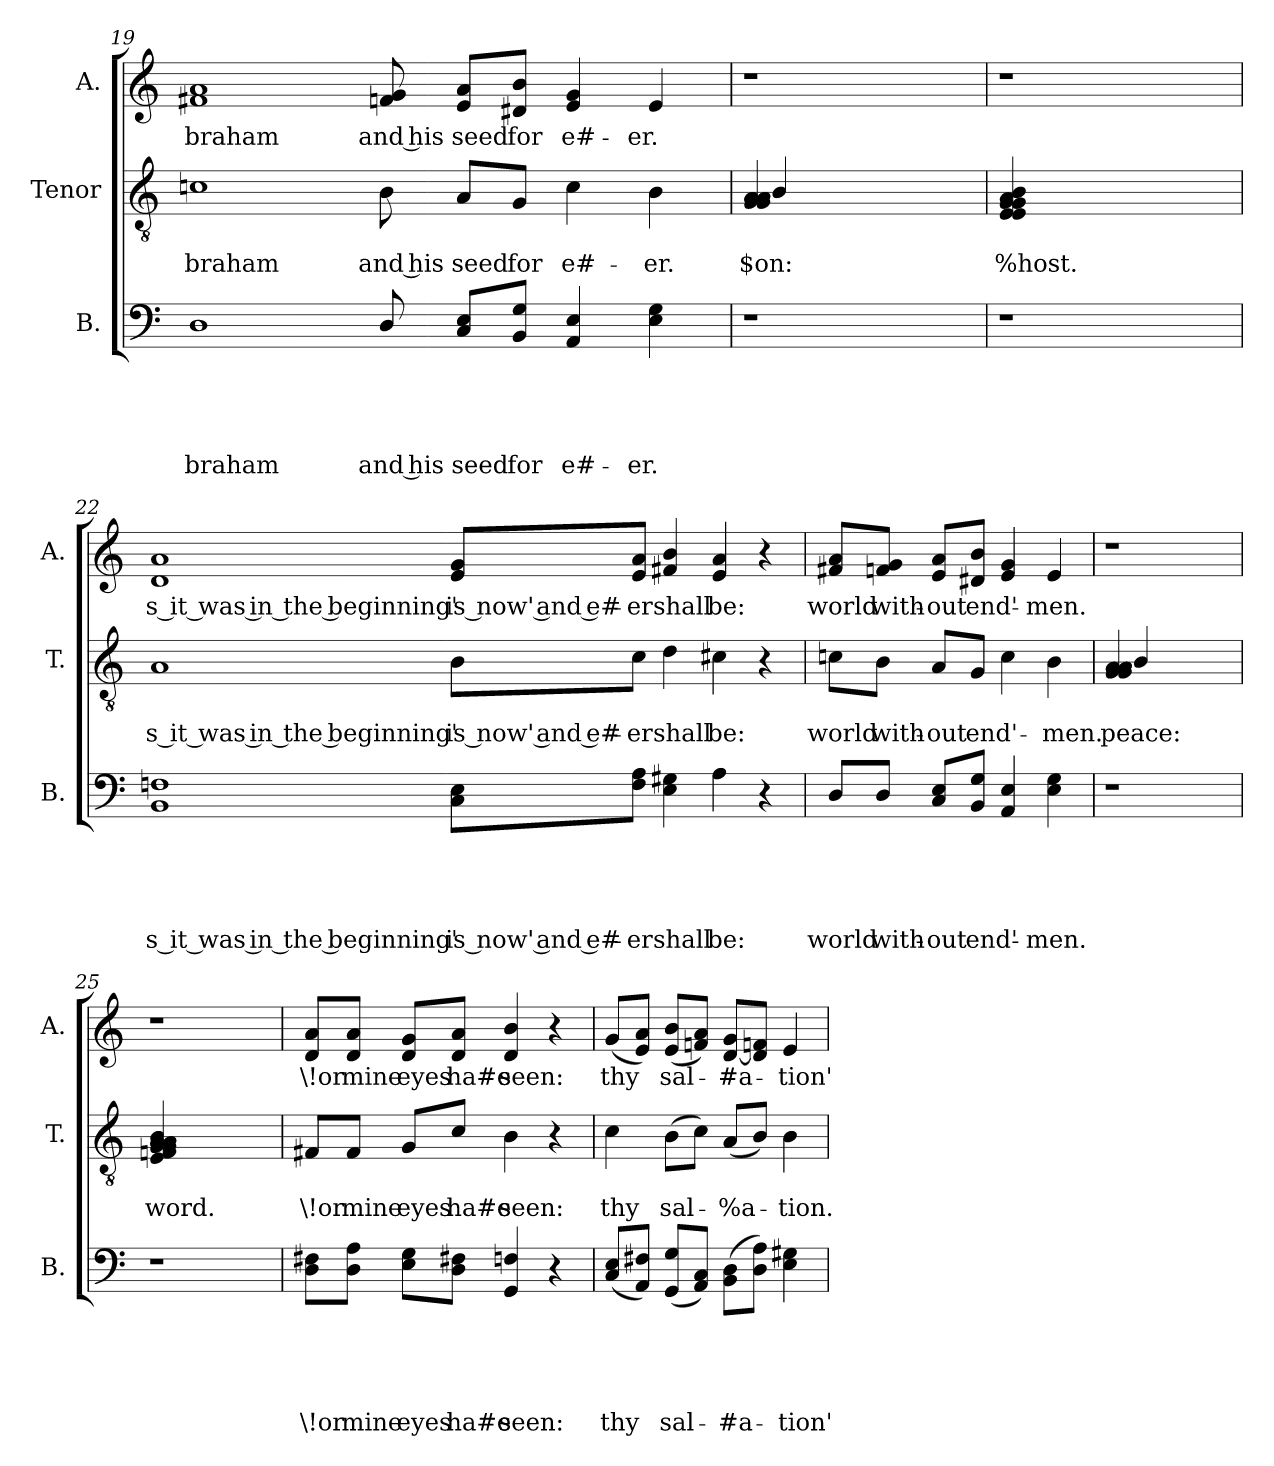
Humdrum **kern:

**kern	**text	**text	**text	**text	**text	**kern	**text	**text	**kern	**text
*part3	*part3	*part3	*part3	*part3	*part3	*part2	*part2	*part2	*part1	*part1
*staff3	*staff3	*staff3	*staff3	*staff3	*staff3	*staff2	*staff2	*staff2	*staff1	*staff1
*I"B.	*	*	*	*	*	*I"Tenor	*	*	*I"A.	*
*I'B.	*	*	*	*	*	*I'T.	*	*	*I'A.	*
!!LO:LB:g=z
*clefF4	*	*	*	*	*	*clefGv2	*	*	*clefG2	*
*k[]	*	*	*	*	*	*k[]	*	*	*k[]	*
*C:	*	*	*	*	*	*C:	*	*	*C:	*
=19	=19	=19	=19	=19	=19	=19	=19	=19	=19	=19
!	!	!	!	!	!LO:LY:b	!	!	!LO:LY:b	!	!LO:LY:b
1D	.	.	.	.	braham	1cn	.	braham	1f#X 1a	braham
!	!	!	!	!	!LO:LY:b:rj	!	!	!LO:LY:b:rj	!	!LO:LY:b:rj
8D/	.	.	.	.	and his	8B\	.	and his	8fn/ 8g/	and his
!	!	!	!	!	!LO:LY:b	!	!	!LO:LY:b	!	!LO:LY:b
8C/ 8E/L	.	.	.	.	seed	8A/L	.	seed	8e/ 8a/L	seed
!	!	!	!	!	!LO:LY:b	!	!	!LO:LY:b	!	!LO:LY:b
8BB/ 8G/J	.	.	.	.	for	8G/J	.	for	8d#X/ 8b/J	for
!	!	!	!	!	!LO:LY:b	!	!	!LO:LY:b	!	!LO:LY:b
4AA/ 4E/	.	.	.	.	e#-	4c\	.	e#-	4e/ 4g/	e#-
!	!	!	!	!	!LO:LY:b	!	!	!LO:LY:b	!	!LO:LY:b
4E\ 4G\	.	.	.	.	-er.	4B\	.	-er.	4e/	-er.
!!LO:LB:g=z
=20	=20	=20	=20	=20	=20	=20	=20	=20	=20	=20
!	!	!	!	!	!	!LO:TX:a:t=Full	!	!	!	!
!	!	!	!	!	!	!LO:N:n=1:head=solid	!	!	!	!
!	!	!	!	!	!	!LO:N:n=2:head=solid	!	!	!	!
!	!	!	!	!	!	!LO:N:n=3:head=solid	!	!	!	!
!	!	!	!	!	!	!LO:N:n=4:head=solid	!	!	!	!
!	!	!	!	!	!	!LO:N:n=5:head=solid	!	!	!	!
*	*	*	*	*	*	*^	*	*	*	*
!	!	!	!	!	!	!LO:N:n=6:head=solid	!LO:N:head=solid	!	!LO:LY:b	!	!
!	!	!	!	!	!	!	!	!	!LO:LY:b	!	!
1r	.	.	.	.	.	4G/ 4G/ 4A/ 4A/ 4A/ 4A/	4B/	.	$on:	1r	.
.	.	.	.	.	.	2.ryy	2.ryy	.	.	.	.
=21	=21	=21	=21	=21	=21	=21	=21	=21	=21	=21	=21
!	!	!	!	!	!	!LO:N:n=1:head=solid	!	!	!	!	!
!	!	!	!	!	!	!LO:N:n=2:head=solid	!	!	!	!	!
!	!	!	!	!	!	!LO:N:n=3:head=solid	!	!	!	!	!
!	!	!	!	!	!	!LO:N:n=4:head=solid	!	!	!	!	!
!	!	!	!	!	!	!LO:N:n=5:head=solid	!	!	!	!	!
!	!	!	!	!	!	!LO:N:n=6:head=solid	!	!	!LO:LY:b	!	!
*	*	*	*	*	*	*v	*v	*	*	*	*
1r	.	.	.	.	.	4E/ 4E/ 4G/ 4G/ 4A/ 4B/	.	%host.	1r	.
.	.	.	.	.	.	2.ryy	.	.	.	.
!!LO:LB:g=z
=22	=22	=22	=22	=22	=22	=22	=22	=22	=22	=22
!	!	!	!	!	!LO:LY:b	!	!	!LO:LY:b	!	!LO:LY:b
1BB 1Fn	.	.	.	.	s it was in the beginning'	1A	.	s it was in the beginning'	1d 1a	s it was in the beginning'
!	!	!	!	!	!LO:LY:b:rj	!	!	!LO:LY:b:rj	!	!LO:LY:b:rj
8C\ 8E\L	.	.	.	.	is now' and e#-	8B\L	.	is now' and e#-	8e/ 8g/L	is now' and e#-
!	!	!	!	!	!LO:LY:b	!	!	!LO:LY:b	!	!LO:LY:b
8F\ 8A\J	.	.	.	.	-er	8c\J	.	-er	8e/ 8a/J	-er
!	!	!	!	!	!LO:LY:b	!	!	!LO:LY:b	!	!LO:LY:b
4E\ 4G#X\	.	.	.	.	shall	4d\	.	shall	4f#X/ 4b/	shall
!	!	!	!	!	!LO:LY:b	!	!	!LO:LY:b	!	!LO:LY:b
4A\	.	.	.	.	be:	4c#X\	.	be:	4e/ 4a/	be:
4r	.	.	.	.	.	4r	.	.	4r	.
=23	=23	=23	=23	=23	=23	=23	=23	=23	=23	=23
!	!	!	!	!	!LO:LY:b	!	!	!LO:LY:b	!	!LO:LY:b
8D/L	.	.	.	.	world	8cn\L	.	world	8f#X/ 8a/L	world
!	!	!	!	!	!LO:LY:b	!	!	!LO:LY:b	!	!LO:LY:b
8D/J	.	.	.	.	with-	8B\J	.	with-	8fn/ 8g/J	with-
!	!	!	!	!	!LO:LY:b	!	!	!LO:LY:b	!	!LO:LY:b
8C/ 8E/L	.	.	.	.	-out	8A/L	.	-out	8e/ 8a/L	-out
!	!	!	!	!	!LO:LY:b	!	!	!LO:LY:b	!	!LO:LY:b
8BB/ 8G/J	.	.	.	.	end'-	8G/J	.	end'-	8d#X/ 8b/J	end'-
4AA/ 4E/	.	.	.	.	.	4c\	.	.	4e/ 4g/	.
!	!	!	!	!	!LO:LY:b	!	!	!LO:LY:b	!	!LO:LY:b
4E\ 4G\	.	.	.	.	-men.	4B\	.	-men.	4e/	-men.
!!LO:PB:g=z
=24!	=24!	=24!	=24!	=24!	=24!	=24!	=24!	=24!	=24!	=24!
!	!	!	!	!	!	!LO:N:n=1:head=solid	!	!	!	!
!	!	!	!	!	!	!LO:N:n=2:head=solid	!	!	!	!
!	!	!	!	!	!	!LO:N:n=3:head=solid	!	!	!	!
!	!	!	!	!	!	!LO:N:n=4:head=solid	!	!	!	!
!	!	!	!	!	!	!LO:N:n=5:head=solid	!	!	!	!
*	*	*	*	*	*	*^	*	*	*	*
!	!	!	!	!	!	!LO:N:n=6:head=solid	!LO:N:head=solid	!	!LO:LY:b	!	!
!	!	!	!	!	!	!	!	!	!LO:LY:b	!	!
1r	.	.	.	.	.	4G/ 4G/ 4A/ 4A/ 4A/ 4A/	4B/	.	peace:	1r	.
.	.	.	.	.	.	2.ryy	2.ryy	.	.	.	.
=25	=25	=25	=25	=25	=25	=25	=25	=25	=25	=25	=25
!	!	!	!	!	!	!LO:N:n=1:head=solid	!	!	!	!	!
!	!	!	!	!	!	!LO:N:n=2:head=solid	!	!	!	!	!
!	!	!	!	!	!	!LO:N:n=3:head=solid	!	!	!	!	!
!	!	!	!	!	!	!LO:N:n=4:head=solid	!	!	!	!	!
!	!	!	!	!	!	!LO:N:n=5:head=solid	!	!	!	!	!
!	!	!	!	!	!	!LO:N:n=6:head=solid	!	!	!	!	!
!	!	!	!	!	!	!LO:N:n=8:head=solid	!	!	!	!	!
!	!	!	!	!	!	!LO:N:n=9:head=solid	!	!	!LO:LY:b	!	!
*	*	*	*	*	*	*v	*v	*	*	*	*
1r	.	.	.	.	.	4E/ 4Fn/ 4G/ 4G/ 4A/ 4A/ 4A/ 4A/ 4B/	.	word.	1r	.
.	.	.	.	.	.	2.ryy	.	.	.	.
!!LO:LB:g=z
=26	=26	=26	=26	=26	=26	=26	=26	=26	=26	=26
!	!	!	!	!	!LO:LY:b	!	!	!LO:LY:b	!	!LO:LY:b
8D\ 8F#X\L	.	.	.	.	\!or	8F#X/L	.	\!or	8d/ 8a/L	\!or
!	!	!	!	!	!LO:LY:b	!	!	!LO:LY:b	!	!LO:LY:b
8D\ 8A\J	.	.	.	.	mine	8F#/J	.	mine	8d/ 8a/J	mine
!	!	!	!	!	!LO:LY:b	!	!	!LO:LY:b	!	!LO:LY:b
8E\ 8G\L	.	.	.	.	eyes	8G/L	.	eyes	8d/ 8g/L	eyes
!	!	!	!	!	!LO:LY:b	!	!	!LO:LY:b	!	!LO:LY:b
8D\ 8F#X\J	.	.	.	.	ha#e	8c/J	.	ha#e	8d/ 8a/J	ha#e
!	!	!	!	!	!LO:LY:b	!	!	!LO:LY:b	!	!LO:LY:b
4GG/ 4Fn/	.	.	.	.	seen:	4B\	.	seen:	4d/ 4b/	seen:
4r	.	.	.	.	.	4r	.	.	4r	.
=27	=27	=27	=27	=27	=27	=27	=27	=27	=27	=27
!	!	!	!	!	!LO:LY:b	!	!	!LO:LY:b	!	!LO:LY:b
(<8C/ 8E/L	.	.	.	.	thy	4c\	.	thy	(<8g/L	thy
8AA/ 8F#X/J)	.	.	.	.	.	.	.	.	8e/ 8a/J)	.
!	!	!	!	!	!LO:LY:b	!	!	!LO:LY:b	!	!LO:LY:b
(<8GG/ 8G/L	.	.	.	.	sal-	(>8B\L	.	sal-	(<8e/ 8b/L	sal-
8AA/ 8C/J)	.	.	.	.	.	8c\J)	.	.	8fn/ 8a/J)	.
!	!	!	!	!	!LO:LY:b	!	!	!LO:LY:b	!	!LO:LY:b
(>8BB\ 8D\L	.	.	.	.	-#a-	(<8A/L	.	-%a-	[<8d/ 8g/L	-#a-
8D\ 8A\J)	.	.	.	.	.	8B/J)	.	.	8d/] 8fn/J	.
!	!	!	!	!	!LO:LY:b	!	!	!LO:LY:b	!	!LO:LY:b
4E\ 4G#X\	.	.	.	.	-tion'	4B\	.	-tion.	4e/	-tion'
=	=	=	=	=	=	=	=	=	=	=
*-	*-	*-	*-	*-	*-	*-	*-	*-	*-	*-
